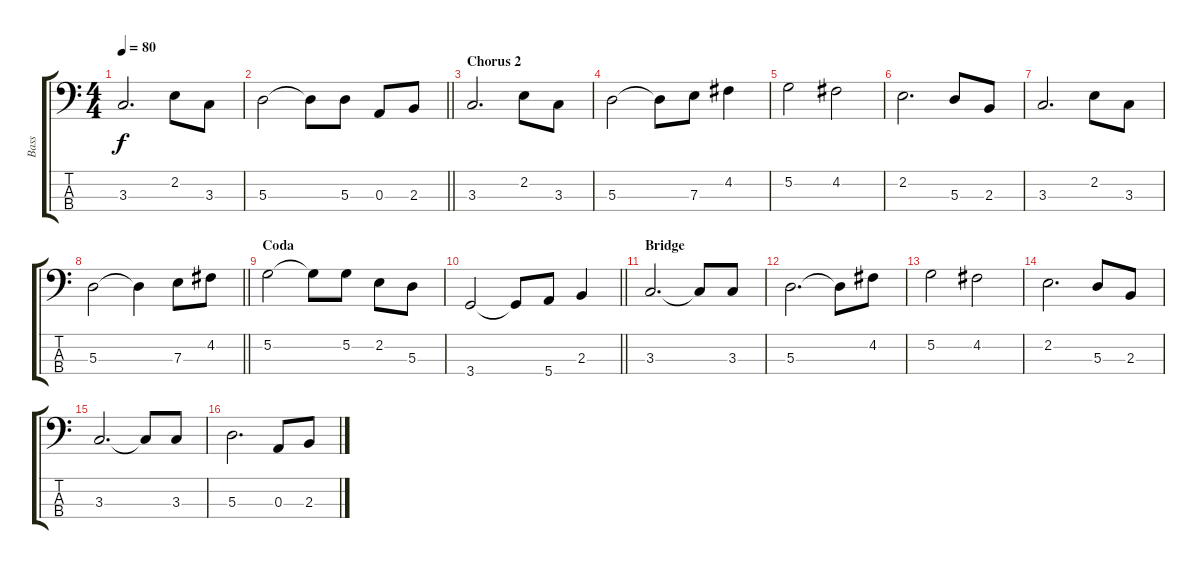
\track ("Bass" "Bass") {instrument acousticbass}
\staff {score tabs}
\tuning (G2 D2 A1 E1) {hide}
\ts (4 4)
\tempo 80
\clef f4
\ks c
3.3.2{d dy f} 2.2.8 3.3.8 |
\barLineRight lightlight
5.3.2 5.3{t}.8 5.3.8 0.3.8 2.3.8 |
\section ("" "Chorus 2")
3.3.2{d} 2.2.8 3.3.8 |
5.3.2 5.3{t}.8 7.3.8 4.2.4 |
5.2.2 4.2.2 |
2.2.2{d} 5.3.8 2.3.8 |
3.3.2{d} 2.2.8 3.3.8 |
\barLineRight lightlight
5.3.2 5.3{t}.4 7.3.8 4.2.8 |
\section ("" "Coda")
5.2.2 5.2{t}.8 5.2.8 2.2.8 5.3.8 |
\barLineRight lightlight
3.4.2 3.4{t}.8 5.4.8 2.3.4 |
\section ("" "Bridge")
3.3.2{d} 3.3{t}.8 3.3.8 |
5.3.2{d} 5.3{t}.8 4.2.8 |
5.2.2 4.2.2 |
2.2.2{d} 5.3.8 2.3.8 |
3.3.2{d} 3.3{t}.8 3.3.8 |
5.3.2{d} 0.3.8 2.3.8
